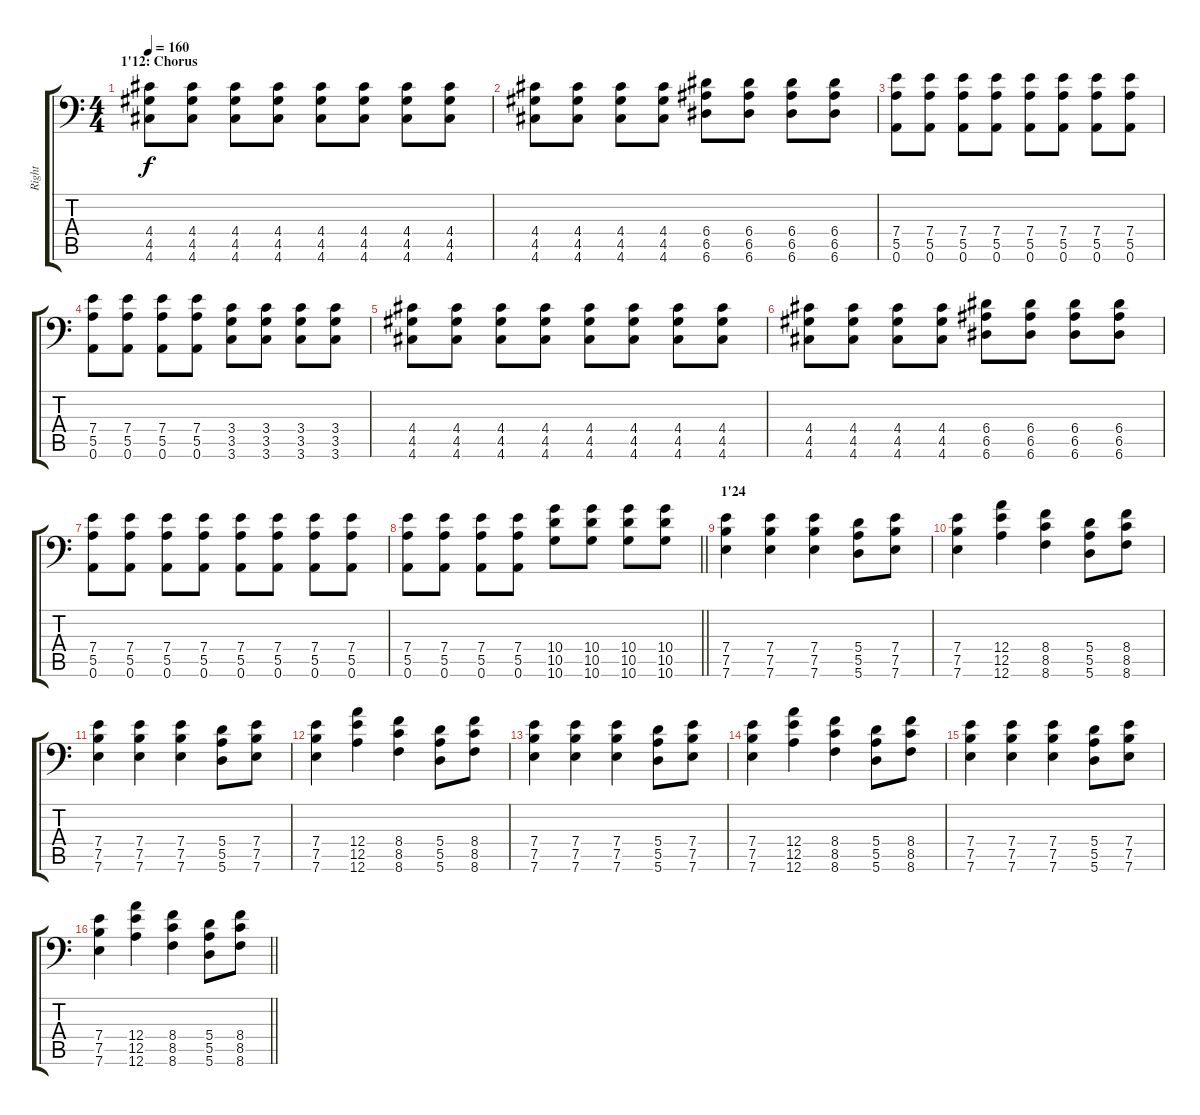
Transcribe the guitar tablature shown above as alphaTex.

\track ("Right" "Right") {instrument distortionguitar}
\staff {score tabs}
\tuning (B3 Gb3 D3 A2 E2 A1) {hide}
\ts (4 4)
\section ("" "1'12: Chorus")
\tempo 160
\clef f4
\ks c
(4.4 4.5 4.6).8{dy f} (4.4 4.5 4.6).8 (4.4 4.5 4.6).8 (4.4 4.5 4.6).8 (4.4 4.5 4.6).8 (4.4 4.5 4.6).8 (4.4 4.5 4.6).8 (4.4 4.5 4.6).8 |
(4.4 4.5 4.6).8 (4.4 4.5 4.6).8 (4.4 4.5 4.6).8 (4.4 4.5 4.6).8 (6.4 6.5 6.6).8 (6.4 6.5 6.6).8 (6.4 6.5 6.6).8 (6.4 6.5 6.6).8 |
(7.4 5.5 0.6).8 (7.4 5.5 0.6).8 (7.4 5.5 0.6).8 (7.4 5.5 0.6).8 (7.4 5.5 0.6).8 (7.4 5.5 0.6).8 (7.4 5.5 0.6).8 (7.4 5.5 0.6).8 |
(7.4 5.5 0.6).8 (7.4 5.5 0.6).8 (7.4 5.5 0.6).8 (7.4 5.5 0.6).8 (3.4 3.5 3.6).8 (3.4 3.5 3.6).8 (3.4 3.5 3.6).8 (3.4 3.5 3.6).8 |
(4.4 4.5 4.6).8 (4.4 4.5 4.6).8 (4.4 4.5 4.6).8 (4.4 4.5 4.6).8 (4.4 4.5 4.6).8 (4.4 4.5 4.6).8 (4.4 4.5 4.6).8 (4.4 4.5 4.6).8 |
(4.4 4.5 4.6).8 (4.4 4.5 4.6).8 (4.4 4.5 4.6).8 (4.4 4.5 4.6).8 (6.4 6.5 6.6).8 (6.4 6.5 6.6).8 (6.4 6.5 6.6).8 (6.4 6.5 6.6).8 |
(7.4 5.5 0.6).8 (7.4 5.5 0.6).8 (7.4 5.5 0.6).8 (7.4 5.5 0.6).8 (7.4 5.5 0.6).8 (7.4 5.5 0.6).8 (7.4 5.5 0.6).8 (7.4 5.5 0.6).8 |
\barLineRight lightlight
(7.4 5.5 0.6).8 (7.4 5.5 0.6).8 (7.4 5.5 0.6).8 (7.4 5.5 0.6).8 (10.4 10.5 10.6).8 (10.4 10.5 10.6).8 (10.4 10.5 10.6).8 (10.4 10.5 10.6).8 |
\section ("" "1'24")
(7.4 7.5 7.6).4 (7.4 7.5 7.6).4 (7.4 7.5 7.6).4 (5.4 5.5 5.6).8 (7.4 7.5 7.6).8 |
(7.4 7.5 7.6).4 (12.4 12.5 12.6).4 (8.4 8.5 8.6).4 (5.4 5.5 5.6).8 (8.4 8.5 8.6).8 |
(7.4 7.5 7.6).4 (7.4 7.5 7.6).4 (7.4 7.5 7.6).4 (5.4 5.5 5.6).8 (7.4 7.5 7.6).8 |
(7.4 7.5 7.6).4 (12.4 12.5 12.6).4 (8.4 8.5 8.6).4 (5.4 5.5 5.6).8 (8.4 8.5 8.6).8 |
(7.4 7.5 7.6).4 (7.4 7.5 7.6).4 (7.4 7.5 7.6).4 (5.4 5.5 5.6).8 (7.4 7.5 7.6).8 |
(7.4 7.5 7.6).4 (12.4 12.5 12.6).4 (8.4 8.5 8.6).4 (5.4 5.5 5.6).8 (8.4 8.5 8.6).8 |
(7.4 7.5 7.6).4 (7.4 7.5 7.6).4 (7.4 7.5 7.6).4 (5.4 5.5 5.6).8 (7.4 7.5 7.6).8 |
\barLineRight lightlight
(7.4 7.5 7.6).4 (12.4 12.5 12.6).4 (8.4 8.5 8.6).4 (5.4 5.5 5.6).8 (8.4 8.5 8.6).8
